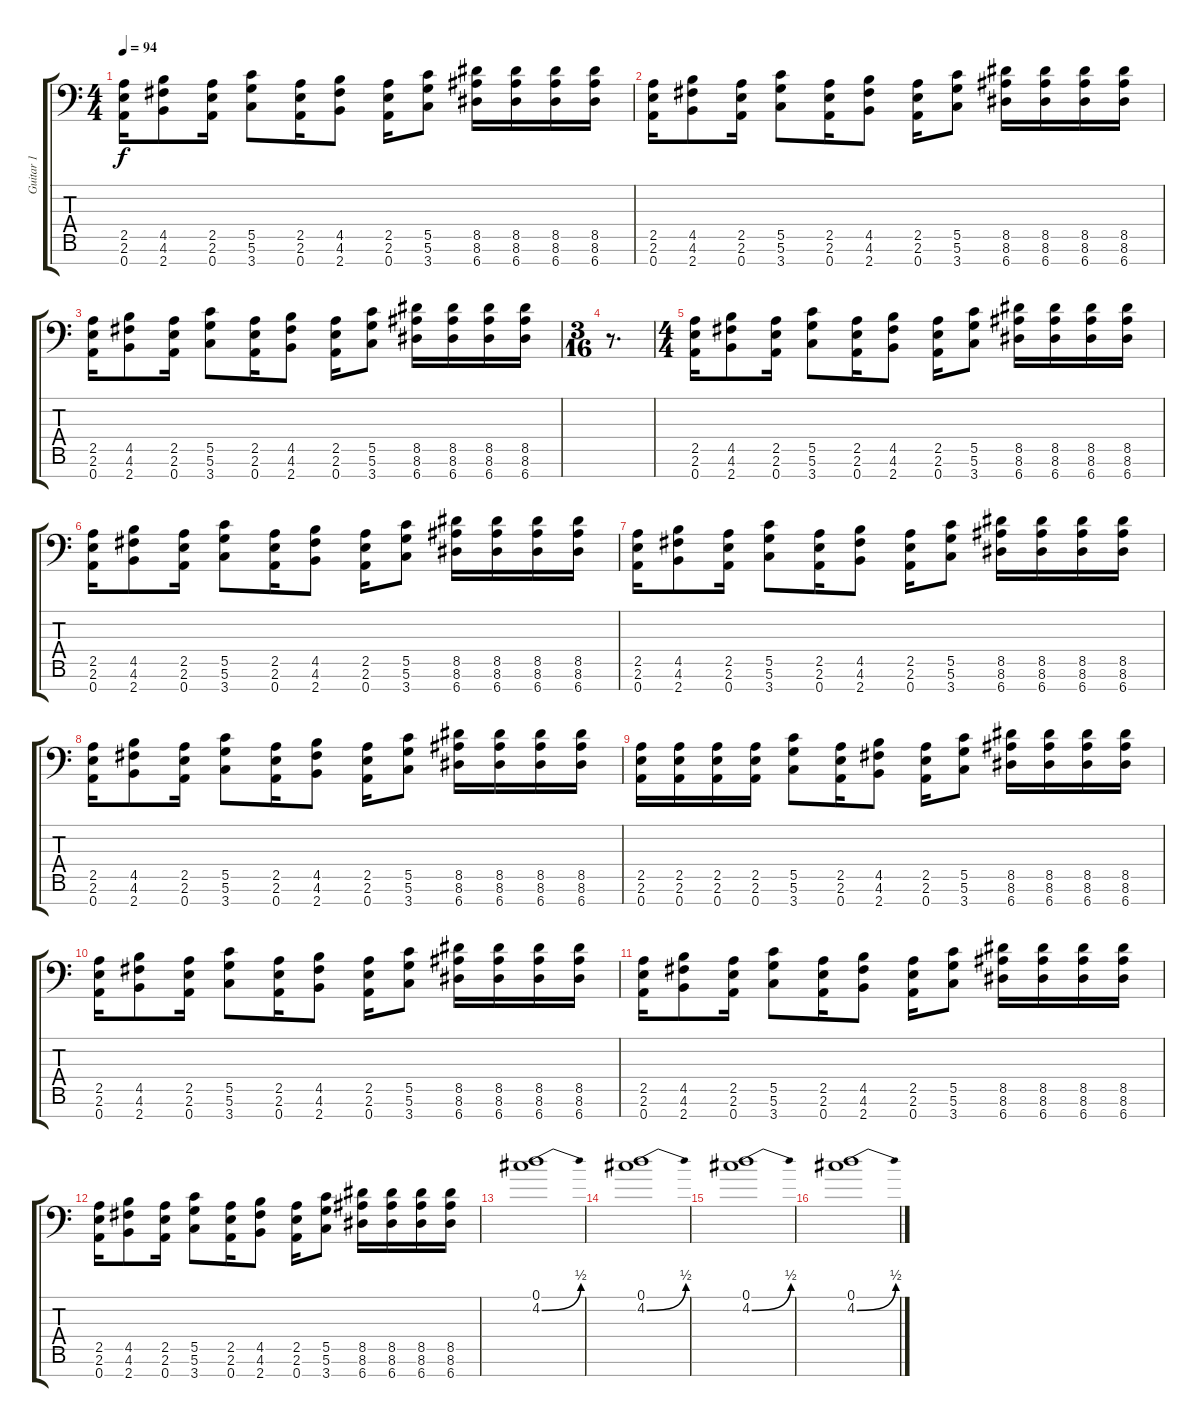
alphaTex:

\track ("Guitar 1" "Guitar 1") {instrument overdrivenguitar}
\staff {score tabs}
\tuning (D4 A3 F3 C3 G2 D2 A1) {hide}
\ts (4 4)
\tempo 94
\clef f4
\ks c
(2.5 2.6 0.7).16{dy f} (4.5 4.6 2.7).8 (2.5 2.6 0.7).16 (5.5 5.6 3.7).8 (2.5 2.6 0.7).16 (4.5 4.6 2.7).8 (2.5 2.6 0.7).16 (5.5 5.6 3.7).8 (8.5 8.6 6.7).16 (8.5 8.6 6.7).16 (8.5 8.6 6.7).16 (8.5 8.6 6.7).16 |
(2.5 2.6 0.7).16 (4.5 4.6 2.7).8 (2.5 2.6 0.7).16 (5.5 5.6 3.7).8 (2.5 2.6 0.7).16 (4.5 4.6 2.7).8 (2.5 2.6 0.7).16 (5.5 5.6 3.7).8 (8.5 8.6 6.7).16 (8.5 8.6 6.7).16 (8.5 8.6 6.7).16 (8.5 8.6 6.7).16 |
(2.5 2.6 0.7).16 (4.5 4.6 2.7).8 (2.5 2.6 0.7).16 (5.5 5.6 3.7).8 (2.5 2.6 0.7).16 (4.5 4.6 2.7).8 (2.5 2.6 0.7).16 (5.5 5.6 3.7).8 (8.5 8.6 6.7).16 (8.5 8.6 6.7).16 (8.5 8.6 6.7).16 (8.5 8.6 6.7).16 |
\ts (3 16)
r.8{d} |
\ts (4 4)
(2.5 2.6 0.7).16 (4.5 4.6 2.7).8 (2.5 2.6 0.7).16 (5.5 5.6 3.7).8 (2.5 2.6 0.7).16 (4.5 4.6 2.7).8 (2.5 2.6 0.7).16 (5.5 5.6 3.7).8 (8.5 8.6 6.7).16 (8.5 8.6 6.7).16 (8.5 8.6 6.7).16 (8.5 8.6 6.7).16 |
(2.5 2.6 0.7).16 (4.5 4.6 2.7).8 (2.5 2.6 0.7).16 (5.5 5.6 3.7).8 (2.5 2.6 0.7).16 (4.5 4.6 2.7).8 (2.5 2.6 0.7).16 (5.5 5.6 3.7).8 (8.5 8.6 6.7).16 (8.5 8.6 6.7).16 (8.5 8.6 6.7).16 (8.5 8.6 6.7).16 |
(2.5 2.6 0.7).16 (4.5 4.6 2.7).8 (2.5 2.6 0.7).16 (5.5 5.6 3.7).8 (2.5 2.6 0.7).16 (4.5 4.6 2.7).8 (2.5 2.6 0.7).16 (5.5 5.6 3.7).8 (8.5 8.6 6.7).16 (8.5 8.6 6.7).16 (8.5 8.6 6.7).16 (8.5 8.6 6.7).16 |
(2.5 2.6 0.7).16 (4.5 4.6 2.7).8 (2.5 2.6 0.7).16 (5.5 5.6 3.7).8 (2.5 2.6 0.7).16 (4.5 4.6 2.7).8 (2.5 2.6 0.7).16 (5.5 5.6 3.7).8 (8.5 8.6 6.7).16 (8.5 8.6 6.7).16 (8.5 8.6 6.7).16 (8.5 8.6 6.7).16 |
(2.5 2.6 0.7).16 (2.5 2.6 0.7).16 (2.5 2.6 0.7).16 (2.5 2.6 0.7).16 (5.5 5.6 3.7).8 (2.5 2.6 0.7).16 (4.5 4.6 2.7).8 (2.5 2.6 0.7).16 (5.5 5.6 3.7).8 (8.5 8.6 6.7).16 (8.5 8.6 6.7).16 (8.5 8.6 6.7).16 (8.5 8.6 6.7).16 |
(2.5 2.6 0.7).16 (4.5 4.6 2.7).8 (2.5 2.6 0.7).16 (5.5 5.6 3.7).8 (2.5 2.6 0.7).16 (4.5 4.6 2.7).8 (2.5 2.6 0.7).16 (5.5 5.6 3.7).8 (8.5 8.6 6.7).16 (8.5 8.6 6.7).16 (8.5 8.6 6.7).16 (8.5 8.6 6.7).16 |
(2.5 2.6 0.7).16 (4.5 4.6 2.7).8 (2.5 2.6 0.7).16 (5.5 5.6 3.7).8 (2.5 2.6 0.7).16 (4.5 4.6 2.7).8 (2.5 2.6 0.7).16 (5.5 5.6 3.7).8 (8.5 8.6 6.7).16 (8.5 8.6 6.7).16 (8.5 8.6 6.7).16 (8.5 8.6 6.7).16 |
(2.5 2.6 0.7).16 (4.5 4.6 2.7).8 (2.5 2.6 0.7).16 (5.5 5.6 3.7).8 (2.5 2.6 0.7).16 (4.5 4.6 2.7).8 (2.5 2.6 0.7).16 (5.5 5.6 3.7).8 (8.5 8.6 6.7).16 (8.5 8.6 6.7).16 (8.5 8.6 6.7).16 (8.5 8.6 6.7).16 |
(0.1 4.2{be (bend 0 0 60 2)}).1 |
(0.1 4.2{be (bend 0 0 60 2)}).1 |
(0.1 4.2{be (bend 0 0 60 2)}).1 |
(0.1 4.2{be (bend 0 0 60 2)}).1
